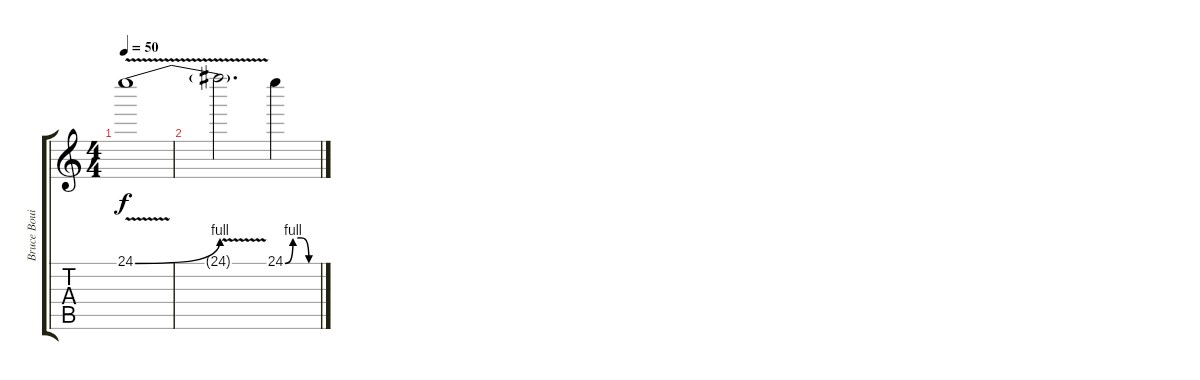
\track ("Bruce Bouilliet" "Bruce Boui") {instrument overdrivenguitar}
\staff {score tabs}
\tuning (E4 B3 G3 D3 A2 E2) {hide}
\ts (4 4)
\tempo 50
\clef g2
\ks c
24.1{be (bend 0 0 60 4) v}.1{dy f} |
24.1{v t}.2{d} 24.1{be (custom 0 0 15 4 30 4 45 0 60 0)}.4
